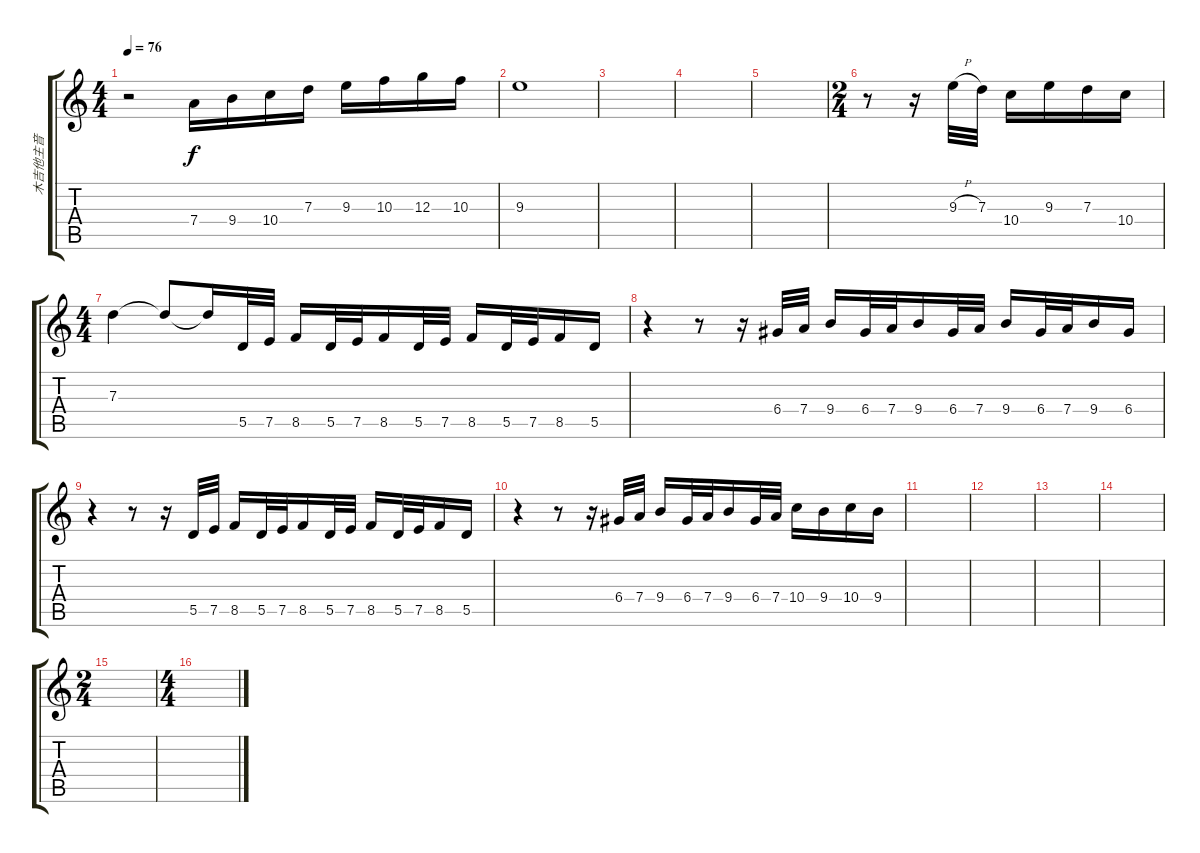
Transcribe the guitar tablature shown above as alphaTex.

\track ("木吉他主音" "木吉他主音") {instrument acousticguitarsteel}
\staff {score tabs}
\tuning (E4 B3 G3 D3 A2 E2) {hide}
\ts (4 4)
\tempo 76
\clef g2
\ks c
r.2{dy f} 7.4.16 9.4.16 10.4.16 7.3.16 9.3.16 10.3.16 12.3.16 10.3.16 |
9.3.1 |
|
|
|
\ts (2 4)
r.8 r.16 9.3{h}.32 7.3.32 10.4.16 9.3.16 7.3.16 10.4.16 |
\ts (4 4)
7.3.4 7.3{t}.8 7.3{t}.16 5.5.32 7.5.32 8.5.16 5.5.32 7.5.32 8.5.16 5.5.32 7.5.32 8.5.16 5.5.32 7.5.32 8.5.16 5.5.16 |
r.4 r.8 r.16 6.4.32 7.4.32 9.4.16 6.4.32 7.4.32 9.4.16 6.4.32 7.4.32 9.4.16 6.4.32 7.4.32 9.4.16 6.4.16 |
r.4 r.8 r.16 5.5.32 7.5.32 8.5.16 5.5.32 7.5.32 8.5.16 5.5.32 7.5.32 8.5.16 5.5.32 7.5.32 8.5.16 5.5.16 |
r.4 r.8 r.16 6.4.32 7.4.32 9.4.16 6.4.32 7.4.32 9.4.16 6.4.32 7.4.32 10.4.16 9.4.16 10.4.16 9.4.16 |
|
|
|
|
\ts (2 4)
|
\ts (4 4)
